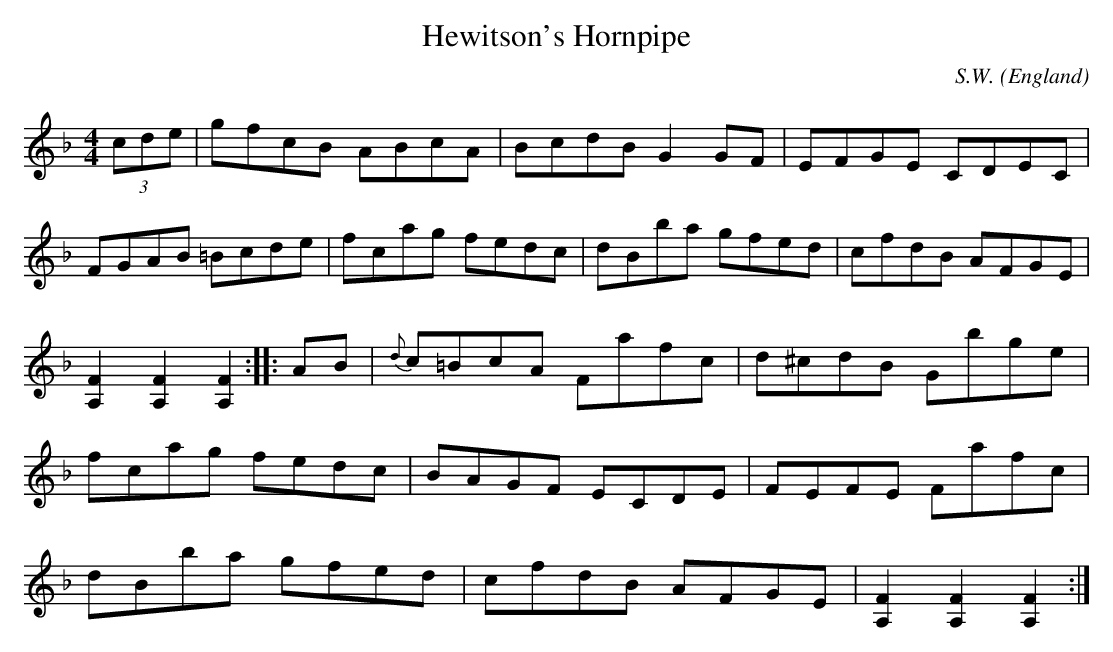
X:1
T:Hewitson's Hornpipe
C:S.W.
M:4/4
O:England
K:F
(3cde|\
gfcB ABcA| BcdB G2GF| EFGE CDEC| FGAB =Bcde|\
fcag fedc| dBba gfed| cfdB AFGE| [F2A,2][F2A,2][F2A,2] :: AB|\
{d}c=BcA Fafc| d^cdB Gbge| fcag fedc| BAGF ECDE| \
FEFE Fafc| dBba gfed| cfdB AFGE| [F2A,2][F2A,2][F2A,2] :|
